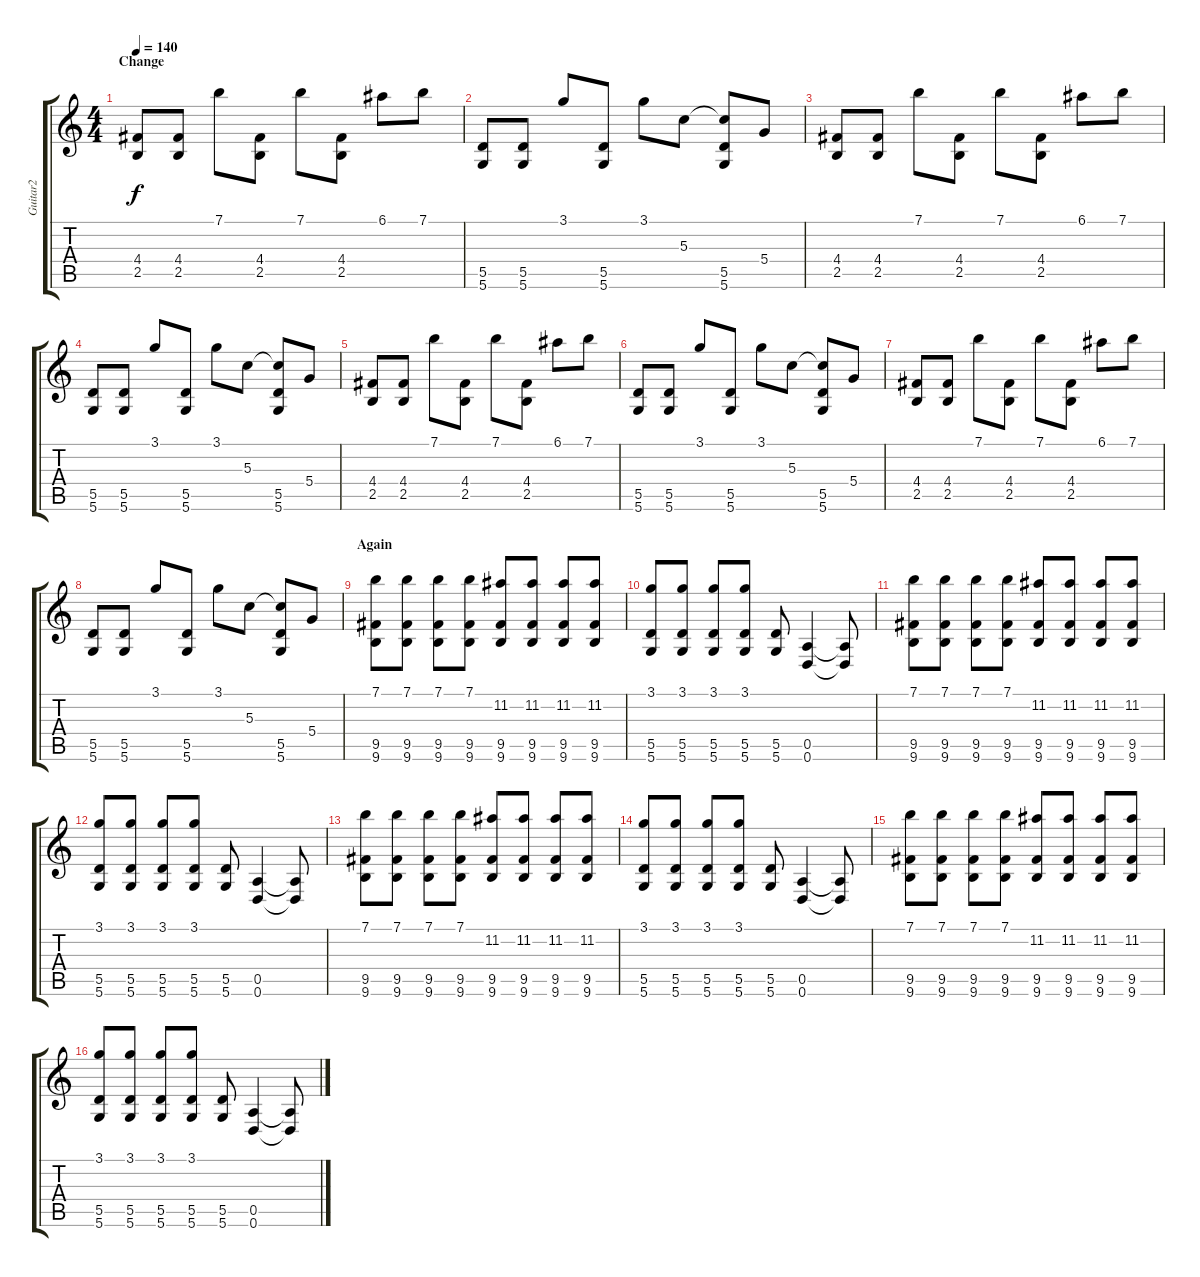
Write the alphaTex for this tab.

\track ("Guitar2" "Guitar2") {instrument distortionguitar}
\staff {score tabs}
\tuning (E4 B3 G3 D3 A2 D2) {hide}
\ts (4 4)
\section ("" "Change")
\tempo 140
\clef g2
\ks c
(4.4 2.5).8{dy f} (4.4 2.5).8 7.1.8 (4.4 2.5).8 7.1.8 (4.4 2.5).8 6.1.8 7.1.8 |
(5.5 5.6).8 (5.5 5.6).8 3.1.8 (5.5 5.6).8 3.1.8 5.3.8 (5.3{t} 5.5 5.6).8 5.4.8 |
(4.4 2.5).8 (4.4 2.5).8 7.1.8 (4.4 2.5).8 7.1.8 (4.4 2.5).8 6.1.8 7.1.8 |
(5.5 5.6).8 (5.5 5.6).8 3.1.8 (5.5 5.6).8 3.1.8 5.3.8 (5.3{t} 5.5 5.6).8 5.4.8 |
(4.4 2.5).8 (4.4 2.5).8 7.1.8 (4.4 2.5).8 7.1.8 (4.4 2.5).8 6.1.8 7.1.8 |
(5.5 5.6).8 (5.5 5.6).8 3.1.8 (5.5 5.6).8 3.1.8 5.3.8 (5.3{t} 5.5 5.6).8 5.4.8 |
(4.4 2.5).8 (4.4 2.5).8 7.1.8 (4.4 2.5).8 7.1.8 (4.4 2.5).8 6.1.8 7.1.8 |
(5.5 5.6).8 (5.5 5.6).8 3.1.8 (5.5 5.6).8 3.1.8 5.3.8 (5.3{t} 5.5 5.6).8 5.4.8 |
\section ("" "Again")
(7.1 9.5 9.6).8 (7.1 9.5 9.6).8 (7.1 9.5 9.6).8 (7.1 9.5 9.6).8 (11.2 9.5 9.6).8 (11.2 9.5 9.6).8 (11.2 9.5 9.6).8 (11.2 9.5 9.6).8 |
(3.1 5.5 5.6).8 (3.1 5.5 5.6).8 (3.1 5.5 5.6).8 (3.1 5.5 5.6).8 (5.5 5.6).8 (0.5 0.6).4 (0.5{t} 0.6{t}).8 |
(7.1 9.5 9.6).8 (7.1 9.5 9.6).8 (7.1 9.5 9.6).8 (7.1 9.5 9.6).8 (11.2 9.5 9.6).8 (11.2 9.5 9.6).8 (11.2 9.5 9.6).8 (11.2 9.5 9.6).8 |
(3.1 5.5 5.6).8 (3.1 5.5 5.6).8 (3.1 5.5 5.6).8 (3.1 5.5 5.6).8 (5.5 5.6).8 (0.5 0.6).4 (0.5{t} 0.6{t}).8 |
(7.1 9.5 9.6).8 (7.1 9.5 9.6).8 (7.1 9.5 9.6).8 (7.1 9.5 9.6).8 (11.2 9.5 9.6).8 (11.2 9.5 9.6).8 (11.2 9.5 9.6).8 (11.2 9.5 9.6).8 |
(3.1 5.5 5.6).8 (3.1 5.5 5.6).8 (3.1 5.5 5.6).8 (3.1 5.5 5.6).8 (5.5 5.6).8 (0.5 0.6).4 (0.5{t} 0.6{t}).8 |
(7.1 9.5 9.6).8 (7.1 9.5 9.6).8 (7.1 9.5 9.6).8 (7.1 9.5 9.6).8 (11.2 9.5 9.6).8 (11.2 9.5 9.6).8 (11.2 9.5 9.6).8 (11.2 9.5 9.6).8 |
(3.1 5.5 5.6).8 (3.1 5.5 5.6).8 (3.1 5.5 5.6).8 (3.1 5.5 5.6).8 (5.5 5.6).8 (0.5 0.6).4 (0.5{t} 0.6{t}).8
